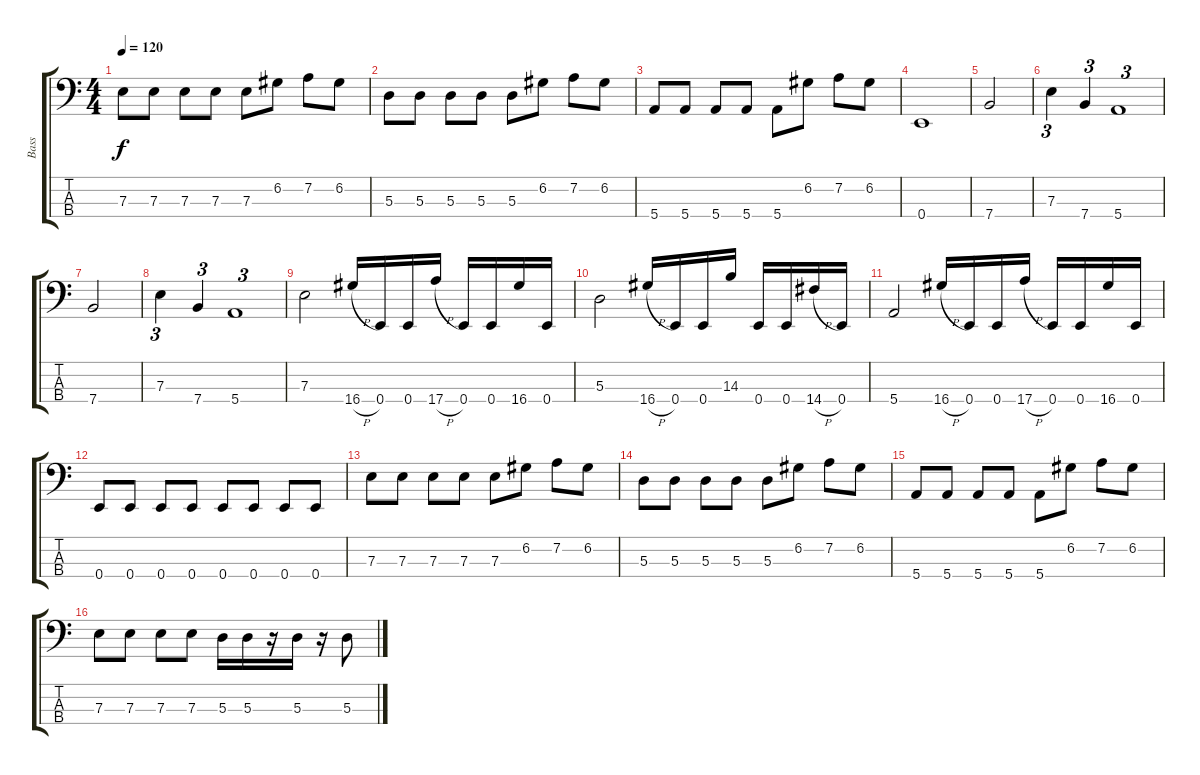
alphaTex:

\track ("Bass" "Bass") {instrument electricbassfinger}
\staff {score tabs}
\tuning (G2 D2 A1 E1) {hide}
\ts (4 4)
\tempo 120
\clef f4
\ks c
7.3.8{dy f} 7.3.8 7.3.8 7.3.8 7.3.8 6.2.8 7.2.8 6.2.8 |
5.3.8 5.3.8 5.3.8 5.3.8 5.3.8 6.2.8 7.2.8 6.2.8 |
5.4.8 5.4.8 5.4.8 5.4.8 5.4.8 6.2.8 7.2.8 6.2.8 |
0.4.1 |
7.4.2 |
7.3.4{tu (3 2)} 7.4.4{tu (3 2)} 5.4.1{tu (3 2)} |
7.4.2 |
7.3.4{tu (3 2)} 7.4.4{tu (3 2)} 5.4.1{tu (3 2)} |
7.3.2 16.4{h}.16 0.4.16 0.4.16 17.4{h}.16 0.4.16 0.4.16 16.4.16 0.4.16 |
5.3.2 16.4{h}.16 0.4.16 0.4.16 14.3.16 0.4.16 0.4.16 14.4{h}.16 0.4.16 |
5.4.2 16.4{h}.16 0.4.16 0.4.16 17.4{h}.16 0.4.16 0.4.16 16.4.16 0.4.16 |
0.4.8 0.4.8 0.4.8 0.4.8 0.4.8 0.4.8 0.4.8 0.4.8 |
7.3.8 7.3.8 7.3.8 7.3.8 7.3.8 6.2.8 7.2.8 6.2.8 |
5.3.8 5.3.8 5.3.8 5.3.8 5.3.8 6.2.8 7.2.8 6.2.8 |
5.4.8 5.4.8 5.4.8 5.4.8 5.4.8 6.2.8 7.2.8 6.2.8 |
7.3.8 7.3.8 7.3.8 7.3.8 5.3.16 5.3.16 r.16 5.3.16 r.16 5.3.8
